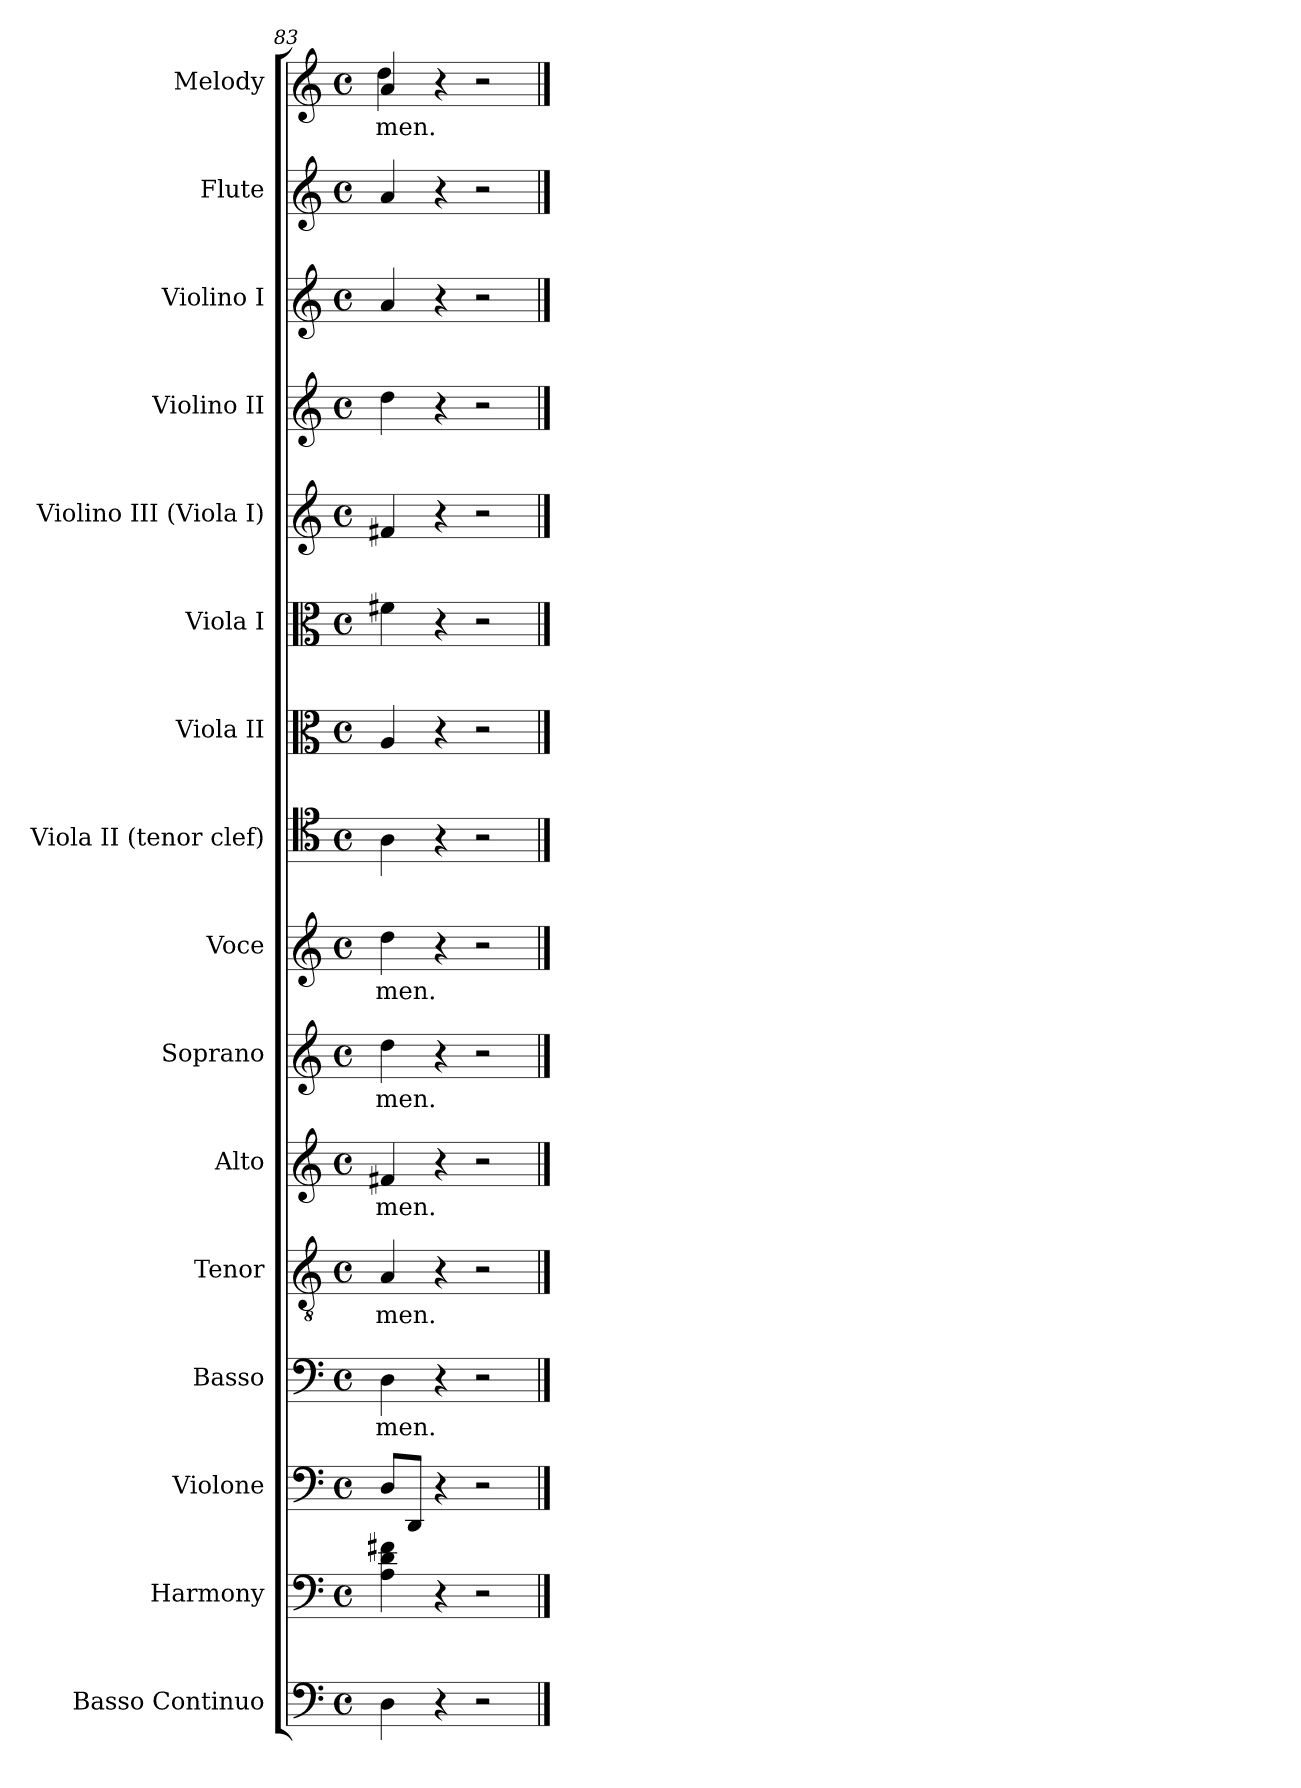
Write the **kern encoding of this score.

**kern	**kern	**kern	**kern	**text	**kern	**text	**kern	**text	**kern	**text	**kern	**text	**kern	**kern	**kern	**kern	**kern	**kern	**kern	**kern	**text
*part16	*part15	*part14	*part13	*part13	*part12	*part12	*part11	*part11	*part10	*part10	*part9	*part9	*part8	*part7	*part6	*part5	*part4	*part3	*part2	*part1	*part1
*staff16	*staff15	*staff14	*staff13	*staff13	*staff12	*staff12	*staff11	*staff11	*staff10	*staff10	*staff9	*staff9	*staff8	*staff7	*staff6	*staff5	*staff4	*staff3	*staff2	*staff1	*staff1
*I"Basso Continuo	*I"Harmony	*I"Violone	*I"Basso	*	*I"Tenor	*	*I"Alto	*	*I"Soprano	*	*I"Voce	*	*I"Viola II (tenor clef)	*I"Viola II	*I"Viola I	*I"Violino III (Viola I)	*I"Violino II	*I"Violino I	*I"Flute	*I"Melody	*
*I'B.C.	*I'H.	*I'Vne.	*I'B.	*	*I'T.	*	*I'A.	*	*I'S.	*	*I'V.	*	*I'Va.II	*I'Va.II	*I'Va.I	*I'V.III	*I'V.II	*I'V.I	*I'Fl.	*I'M.	*
*clefF4	*clefF4	*clefF4	*clefF4	*	*clefGv2	*	*clefG2	*	*clefG2	*	*clefG2	*	*clefC4	*clefC3	*clefC3	*clefG2	*clefG2	*clefG2	*clefG2	*clefG2	*
*k[]	*k[]	*k[]	*k[]	*	*k[]	*	*k[]	*	*k[]	*	*k[]	*	*k[]	*k[]	*k[]	*k[]	*k[]	*k[]	*k[]	*k[]	*
*M4/4	*M4/4	*M4/4	*M4/4	*	*M4/4	*	*M4/4	*	*M4/4	*	*M4/4	*	*M4/4	*M4/4	*M4/4	*M4/4	*M4/4	*M4/4	*M4/4	*M4/4	*
*met(c)	*met(c)	*met(c)	*met(c)	*	*met(c)	*	*met(c)	*	*met(c)	*	*met(c)	*	*met(c)	*met(c)	*met(c)	*met(c)	*met(c)	*met(c)	*met(c)	*met(c)	*
=83	=83	=83	=83	=83	=83	=83	=83	=83	=83	=83	=83	=83	=83	=83	=83	=83	=83	=83	=83	=83	=83
!	!	!	!	!LO:LY:b	!	!LO:LY:b	!	!LO:LY:b	!	!LO:LY:b	!	!	!	!	!	!	!	!	!	!	!
*	*	*	*	*	*	*	*	*	*	*	*	*	*	*	*	*	*	*	*	*^	*
4D\	4A\ 4d\ 4f#X\	8D/L	4D\	-men.	4A/	-men.	4f#X/	-men.	4dd\	-men.	4dd\	-men.	4A\	4A/	4f#X\	4f#X/	4dd\	4a/	4a/	4a/	4dd\	-men.
.	.	8DD/J	.	.	.	.	.	.	.	.	.	.	.	.	.	.	.	.	.	.	.	.
4r	4r	4r	4r	.	4r	.	4r	.	4r	.	4r	.	4r	4r	4r	4r	4r	4r	4r	4r	2.ryy	.
2r	2r	2r	2r	.	2r	.	2r	.	2r	.	2r	.	2r	2r	2r	2r	2r	2r	2r	2r	.	.
*	*	*	*	*	*	*	*	*	*	*	*	*	*	*	*	*	*	*	*	*v	*v	*
==	==	==	==	==	==	==	==	==	==	==	==	==	==	==	==	==	==	==	==	==	==
*-	*-	*-	*-	*-	*-	*-	*-	*-	*-	*-	*-	*-	*-	*-	*-	*-	*-	*-	*-	*-	*-
